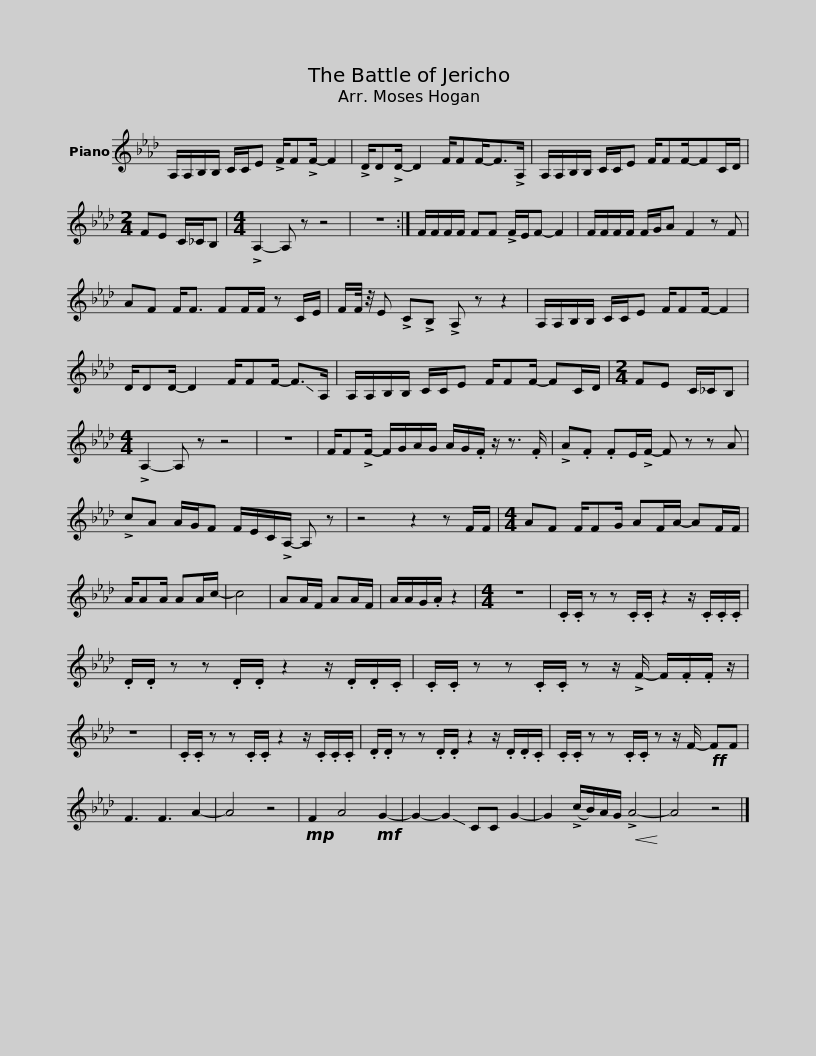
X:1
L:1/8
M:none
I:linebreak $
K:Ab
V:1 treble
V:1
 A,/A,/B,/B,/ C/C/E !>!F/F!>!F/- F2 | !>!D/D!>!D/- D2 F/FF-<!-(!F!-)!!>!A,/ | A,/A,/B,/B,/ C/C/E F/FF/-FC/D/ |$[M:2/4] FE C/_C/B, |[M:4/4] !>!A,2- A, z z4 | %5
 z8 :| F/F/F/F/ FF !>!F/E/F- F2 | F/F/F/F/ F/G/A F2 z F |$ AF F<F FF/F/ z C/E/ | F/F/4 z/4 E !>!C!>!B, !>!A, z z2 | %10
 A,/A,/B,/B,/ C/C/E F/FF/- F2 |$ D/DD/- D2 F/FF/- !-(!F>!-)!A, | A,/A,/B,/B,/ C/C/E F/FF/- FC/D/ |[M:2/4] FE C/_C/B, |[M:4/4] !>!A,2- A, z z4 | %15
 z8 |$ F/F!>!F/- F/G/A/G/ A/G/.F/ z/ z3/2 .F/ | !>!A.F .FE/!>!F/- F z z A | !>!cA A/G/F F/E/C/!>!A,/- A, z |$ z4 z2 z F/F/ | %20
[M:4/4] AF F/FG/ AF/A/- AF/F/ | A/AA/ AA/c/- | c4 | AA/F/ AA/F/ | A/A/G/.A/ z2 | %25
[M:4/4] z8 |$ .C/.C/ z z .C/.C/ z2 z/ .C/.C/.C/ | .D/.D/ z z .D/.D/ z2 z/ .D/.D/.C/ | .C/.C/ z z .C/.C/ z z/ !>!F/- F/.F/.F/ z/ | z8 |$ %30
 .C/.C/ z z .C/.C/ z2 z/ .C/.C/.C/ | .D/.D/ z z .D/.D/ z2 z/ .D/.D/.C/ | .C/.C/ z z .C/.C/ z z/ F/-!ff! FF | F3 F3 A2- |$ A4 z4 | %35
!mp! F2 A4!mf! G2- | G2- !-(!G2 !-)!CC G2- | G2 (!>!c/B/)A/G/!<(! !>!A4-!<)! | A4 z4 |] %39
